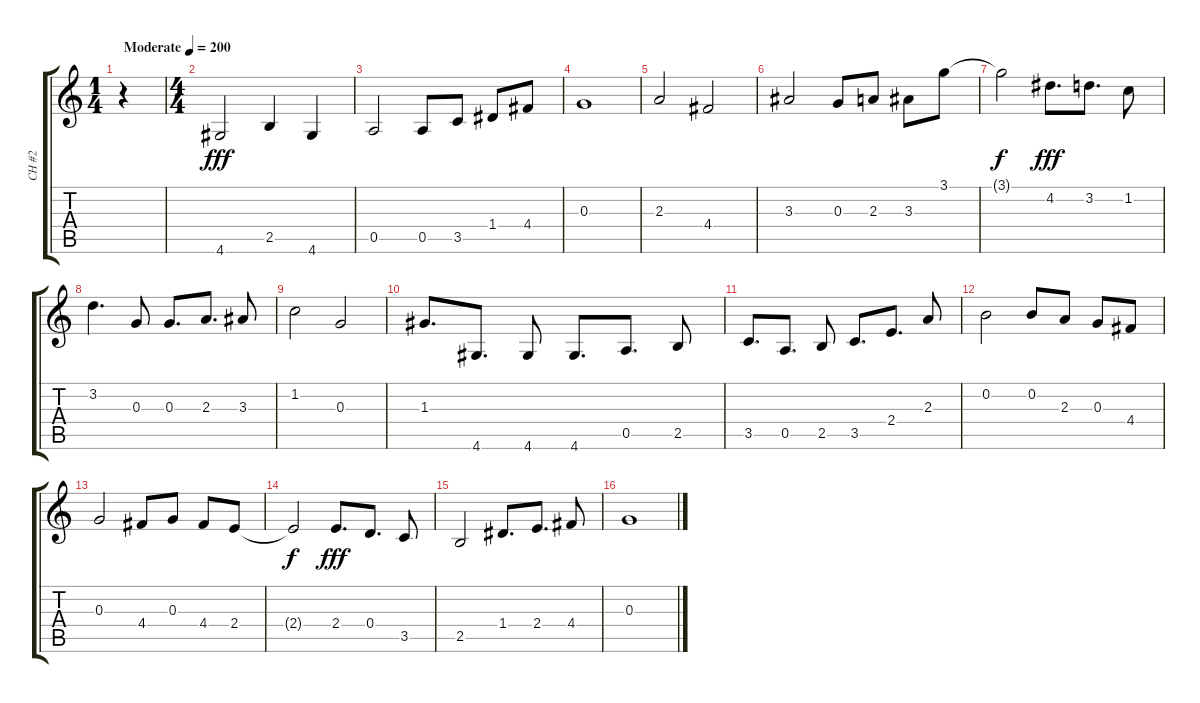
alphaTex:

\track ("CH #2" "CH #2") {instrument distortionguitar}
\staff {score tabs}
\tuning (E4 B3 G3 D3 A2 E2) {hide}
\ts (1 4)
\tempo (200 "Moderate")
\clef g2
\ks c
r.4{dy fff instrument distortionguitar} |
\ts (4 4)
4.6.2{balance 2} 2.5.4 4.6.4 |
0.5.2 0.5.8 3.5.8 1.4.8 4.4.8 |
0.3.1 |
2.3.2 4.4.2 |
3.3.2 0.3.8 2.3.8 3.3.8 3.1.8 |
3.1{t}.2{dy f} 4.2.8{d dy fff} 3.2.8{d} 1.2.8 |
3.2.4{d} 0.3.8 0.3.8{d} 2.3.8{d} 3.3.8 |
1.2.2 0.3.2 |
1.3.8{d} 4.6.8{d} 4.6.8 4.6.8{d} 0.5.8{d} 2.5.8 |
3.5.8{d} 0.5.8{d} 2.5.8 3.5.8{d} 2.4.8{d} 2.3.8 |
0.2.2 0.2.8 2.3.8 0.3.8 4.4.8 |
0.3.2 4.4.8 0.3.8 4.4.8 2.4.8 |
2.4{t}.2{dy f} 2.4.8{d dy fff} 0.4.8{d} 3.5.8 |
2.5.2 1.4.8{d} 2.4.8{d} 4.4.8 |
0.3.1
